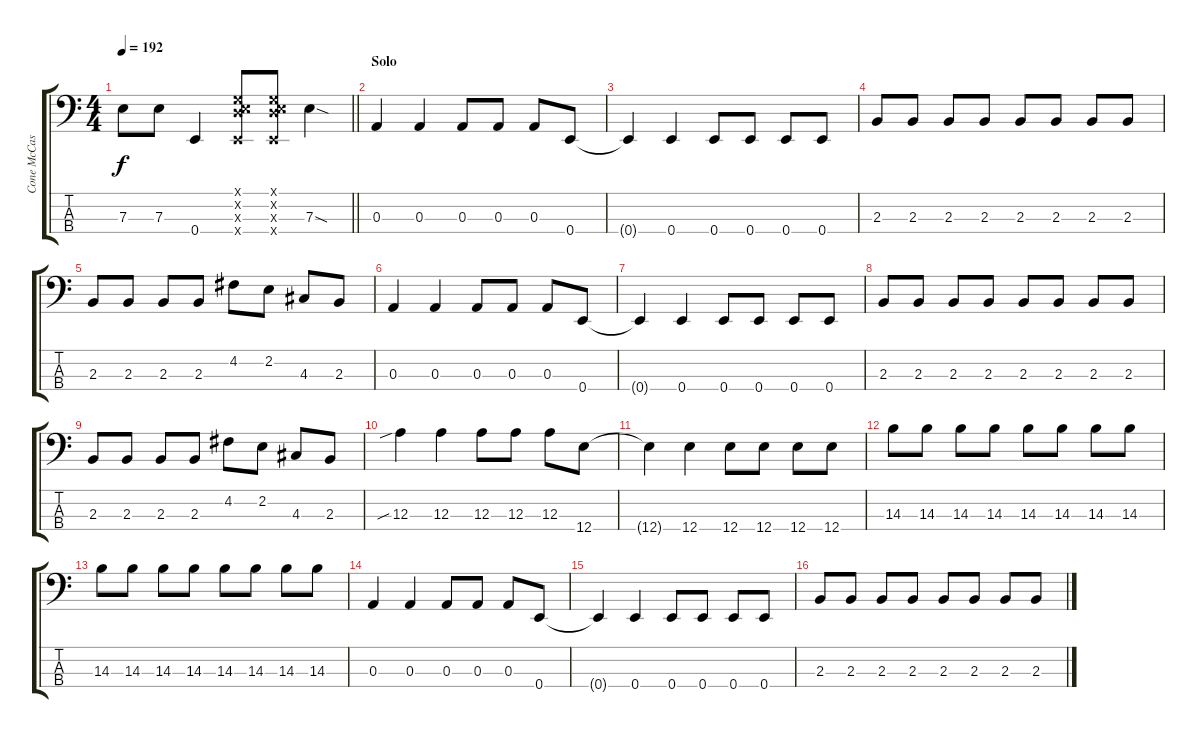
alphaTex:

\track ("Cone McCaslin Bass" "Cone McCas") {instrument electricbassfinger}
\staff {score tabs}
\tuning (G2 D2 A1 E1) {hide}
\ts (4 4)
\tempo 192
\clef f4
\barLineRight lightlight
\ks c
7.3.8{dy f} 7.3.8 0.4.4 (0.1{x} 0.2{x} 7.3{x} 0.4{x}).8 (0.1{x} 0.2{x} 7.3{x} 0.4{x}).8 7.3{sod}.4 |
\section ("" "Solo")
0.3.4 0.3.4 0.3.8 0.3.8 0.3.8 0.4.8 |
0.4{t}.4 0.4.4 0.4.8 0.4.8 0.4.8 0.4.8 |
2.3.8 2.3.8 2.3.8 2.3.8 2.3.8 2.3.8 2.3.8 2.3.8 |
2.3.8 2.3.8 2.3.8 2.3.8 4.2.8 2.2.8 4.3.8 2.3.8 |
0.3.4 0.3.4 0.3.8 0.3.8 0.3.8 0.4.8 |
0.4{t}.4 0.4.4 0.4.8 0.4.8 0.4.8 0.4.8 |
2.3.8 2.3.8 2.3.8 2.3.8 2.3.8 2.3.8 2.3.8 2.3.8 |
2.3.8 2.3.8 2.3.8 2.3.8 4.2.8 2.2.8 4.3.8 2.3.8 |
12.3{sib}.4 12.3.4 12.3.8 12.3.8 12.3.8 12.4.8 |
12.4{t}.4 12.4.4 12.4.8 12.4.8 12.4.8 12.4.8 |
14.3.8 14.3.8 14.3.8 14.3.8 14.3.8 14.3.8 14.3.8 14.3.8 |
14.3.8 14.3.8 14.3.8 14.3.8 14.3.8 14.3.8 14.3.8 14.3.8 |
0.3.4 0.3.4 0.3.8 0.3.8 0.3.8 0.4.8 |
0.4{t}.4 0.4.4 0.4.8 0.4.8 0.4.8 0.4.8 |
2.3.8 2.3.8 2.3.8 2.3.8 2.3.8 2.3.8 2.3.8 2.3.8
